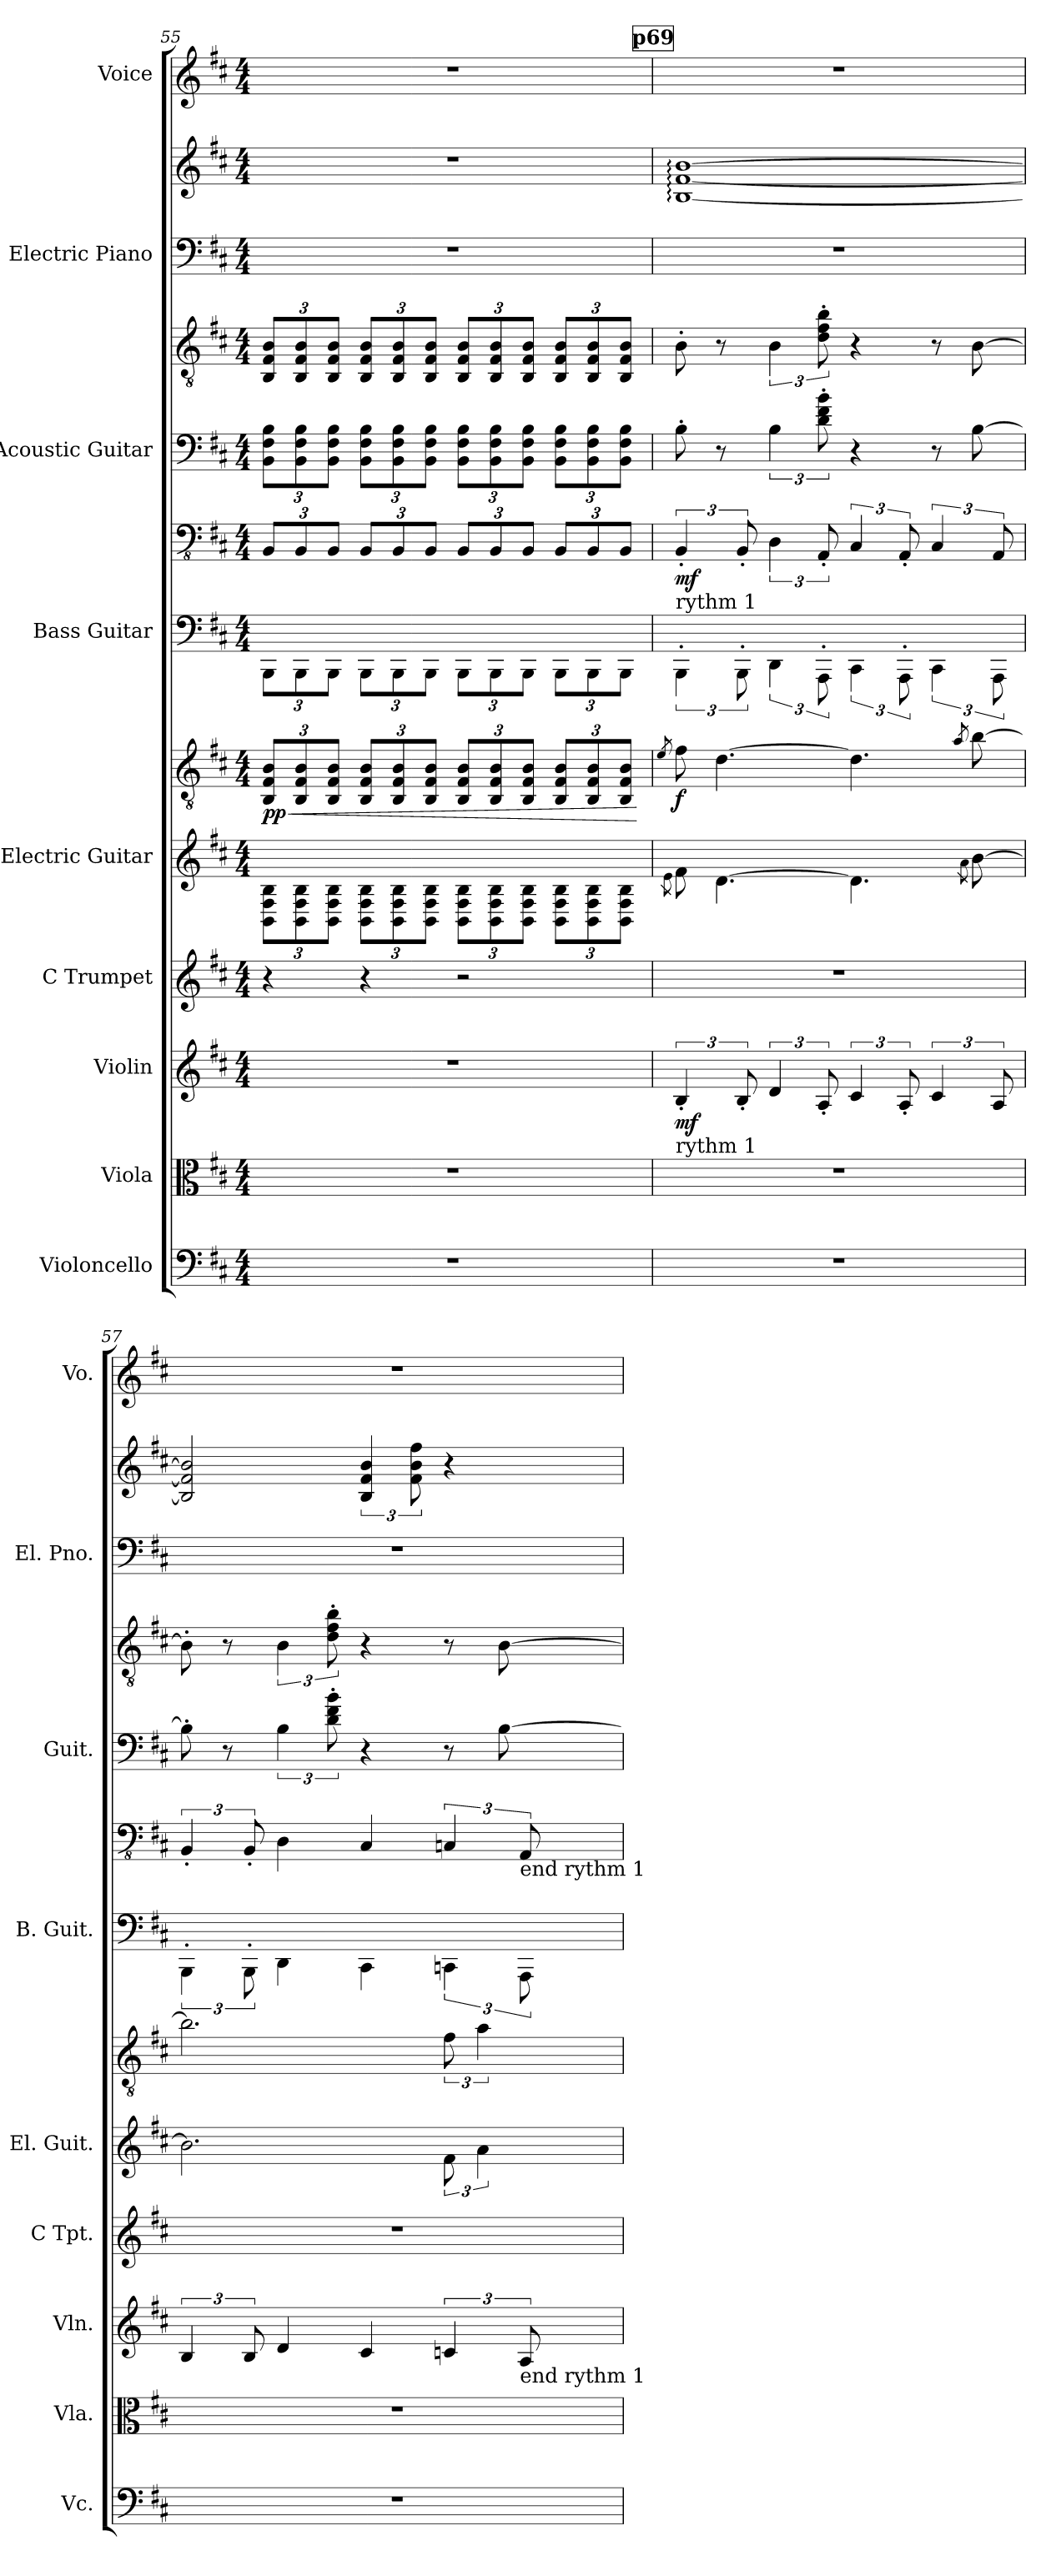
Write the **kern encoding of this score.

**kern	**kern	**kern	**dynam	**kern	**kern	**kern	**dynam	**kern	**kern	**dynam	**kern	**kern	**kern	**kern	**kern
*part9	*part8	*part7	*part7	*part6	*part5	*part5	*part5	*part4	*part4	*part4	*part3	*part3	*part2	*part2	*part1
*staff13	*staff12	*staff11	*staff11	*staff10	*staff9	*staff8	*staff8/9	*staff7	*staff6	*staff6/7	*staff5	*staff4	*staff3	*staff2	*staff1
*I"Violoncello	*I"Viola	*I"Violin	*	*I"C Trumpet	*I"Electric Guitar	*	*	*I"Bass Guitar	*	*	*I"Acoustic Guitar	*	*I"Electric Piano	*	*I"Voice
*I'Vc.	*I'Vla.	*I'Vln.	*	*I'C Tpt.	*I'El. Guit.	*	*	*I'B. Guit.	*	*	*I'Guit.	*	*I'El. Pno.	*	*I'Vo.
!!LO:PB:g=z
*clefF4	*clefC3	*clefG2	*	*clefG2	*	*clefGv2	*	*	*clefFv4	*	*	*clefGv2	*clefF4	*clefG2	*clefG2
*k[f#c#]	*k[f#c#]	*k[f#c#]	*	*k[f#c#]	*k[f#c#]	*k[f#c#]	*	*k[f#c#]	*k[f#c#]	*	*k[f#c#]	*k[f#c#]	*k[f#c#]	*k[f#c#]	*k[f#c#]
*M4/4	*M4/4	*M4/4	*	*M4/4	*M4/4	*M4/4	*	*M4/4	*M4/4	*	*M4/4	*M4/4	*M4/4	*M4/4	*M4/4
*	*	*	*	*	*Xbrackettup	*Xbrackettup	*	*	*	*	*	*	*	*	*
=55	=55	=55	=55	=55	=55	=55	=55	=55	=55	=55	=55	=55	=55	=55	=55
!	!	!	!	!	!	!	!LO:HP:b	!	!	!	!	!	!	!	!
*	*	*	*	*	*	*	*	*Xbrackettup	*Xbrackettup	*	*Xbrackettup	*Xbrackettup	*	*	*
!	!	!	!	!	!	!	!LO:DY:n=1:b	!	!	!	!	!	!	!	!
1r	1r	1r	.	4r	12BB\ 12F#\ 12B\L	12BB/ 12F#/ 12B/L	< pp	12BBB\L	12BBB/L	.	12BB\ 12F#\ 12B\L	12BB/ 12F#/ 12B/L	1r	1r	1r
.	.	.	.	.	12BB\ 12F#\ 12B\	12BB/ 12F#/ 12B/	.	12BBB\	12BBB/	.	12BB\ 12F#\ 12B\	12BB/ 12F#/ 12B/	.	.	.
.	.	.	.	.	12BB\ 12F#\ 12B\J	12BB/ 12F#/ 12B/J	.	12BBB\J	12BBB/J	.	12BB\ 12F#\ 12B\J	12BB/ 12F#/ 12B/J	.	.	.
.	.	.	.	4r	12BB\ 12F#\ 12B\L	12BB/ 12F#/ 12B/L	.	12BBB\L	12BBB/L	.	12BB\ 12F#\ 12B\L	12BB/ 12F#/ 12B/L	.	.	.
.	.	.	.	.	12BB\ 12F#\ 12B\	12BB/ 12F#/ 12B/	.	12BBB\	12BBB/	.	12BB\ 12F#\ 12B\	12BB/ 12F#/ 12B/	.	.	.
.	.	.	.	.	12BB\ 12F#\ 12B\J	12BB/ 12F#/ 12B/J	.	12BBB\J	12BBB/J	.	12BB\ 12F#\ 12B\J	12BB/ 12F#/ 12B/J	.	.	.
.	.	.	.	2r	12BB\ 12F#\ 12B\L	12BB/ 12F#/ 12B/L	.	12BBB\L	12BBB/L	.	12BB\ 12F#\ 12B\L	12BB/ 12F#/ 12B/L	.	.	.
.	.	.	.	.	12BB\ 12F#\ 12B\	12BB/ 12F#/ 12B/	.	12BBB\	12BBB/	.	12BB\ 12F#\ 12B\	12BB/ 12F#/ 12B/	.	.	.
.	.	.	.	.	12BB\ 12F#\ 12B\J	12BB/ 12F#/ 12B/J	.	12BBB\J	12BBB/J	.	12BB\ 12F#\ 12B\J	12BB/ 12F#/ 12B/J	.	.	.
.	.	.	.	.	12BB\ 12F#\ 12B\L	12BB/ 12F#/ 12B/L	.	12BBB\L	12BBB/L	.	12BB\ 12F#\ 12B\L	12BB/ 12F#/ 12B/L	.	.	.
.	.	.	.	.	12BB\ 12F#\ 12B\	12BB/ 12F#/ 12B/	.	12BBB\	12BBB/	.	12BB\ 12F#\ 12B\	12BB/ 12F#/ 12B/	.	.	.
.	.	.	.	.	12BB\ 12F#\ 12B\J	12BB/ 12F#/ 12B/J	.	12BBB\J	12BBB/J	.	12BB\ 12F#\ 12B\J	12BB/ 12F#/ 12B/J	.	.	.
.	.	.	.	.	.	.	[	.	.	.	.	.	.	.	.
!!LO:REH:place=s1:a:B:fs=14:t=p69
=56	=56	=56	=56	=56	=56	=56	=56	=56	=56	=56	=56	=56	=56	=56	=56
.	.	.	.	.	8qe\	8qe/	.	.	.	.	.	.	.	.	.
*	*	*	*	*	*	*	*	*brackettup	*brackettup	*	*	*	*	*	*
!	!	!	!	!	!	!	!	!	!LO:TX:b:t=rythm 1	!	!	!	!	!	!
!	!	!LO:TX:b:t=rythm 1	!	!	!	!	!	!	!	!	!	!	!	!	!
!	!	!	!LO:DY:b	!	!	!	!LO:DY:b	!	!	!LO:DY:b	!	!	!	!	!
1r	1r	6B'/	mf	1r	8f#\	8f#\	f	6BBB'\	6BBB'/	mf	8B'\	8B'\	1r	[1B: [1f#: [1b:	1r
.	.	.	.	.	[4.d\	[4.d\	.	.	.	.	8r	8r	.	.	.
.	.	12B'/	.	.	.	.	.	12BBB'\	12BBB'/	.	.	.	.	.	.
*	*	*	*	*	*	*	*	*	*	*	*brackettup	*brackettup	*	*	*
.	.	6d/	.	.	.	.	.	6DD\	6DD\	.	6B\	6B\	.	.	.
.	.	12A'/	.	.	.	.	.	12AAA'\	12AAA'/	.	12d\' 12f#\' 12b\'	12d\' 12f#\' 12b\'	.	.	.
.	.	6c#/	.	.	4.d\]	4.d\]	.	6CC#\	6CC#/	.	4r	4r	.	.	.
.	.	12A'/	.	.	.	.	.	12AAA'\	12AAA'/	.	.	.	.	.	.
.	.	6c#/	.	.	.	.	.	6CC#\	6CC#/	.	8r	8r	.	.	.
.	.	.	.	.	8qa\	8qa/	.	.	.	.	.	.	.	.	.
.	.	.	.	.	[8b\	[8b\	.	.	.	.	[8B\	[8B\	.	.	.
.	.	12A/	.	.	.	.	.	12AAA\	12AAA/	.	.	.	.	.	.
=57	=57	=57	=57	=57	=57	=57	=57	=57	=57	=57	=57	=57	=57	=57	=57
1r	1r	6B/	.	1r	2.b\]	2.b\]	.	6BBB'\	6BBB'/	.	8B'\]	8B'\]	1r	2B/] 2f#/] 2b/]	1r
.	.	.	.	.	.	.	.	.	.	.	8r	8r	.	.	.
.	.	12B/	.	.	.	.	.	12BBB'\	12BBB'/	.	.	.	.	.	.
.	.	4d/	.	.	.	.	.	4DD\	4DD\	.	6B\	6B\	.	.	.
.	.	.	.	.	.	.	.	.	.	.	12d\' 12f#\' 12b\'	12d\' 12f#\' 12b\'	.	.	.
.	.	4c#/	.	.	.	.	.	4CC#\	4CC#/	.	4r	4r	.	6B/ 6f#/ 6b/	.
.	.	.	.	.	.	.	.	.	.	.	.	.	.	12f#\ 12b\ 12ff#\	.
*	*	*	*	*	*brackettup	*brackettup	*	*	*	*	*	*	*	*	*
.	.	6cn/	.	.	12f#\	12f#\	.	6CCn\	6CCn/	.	8r	8r	.	4r	.
.	.	.	.	.	6a\	6a\	.	.	.	.	.	.	.	.	.
.	.	.	.	.	.	.	.	.	.	.	[8B\	[8B\	.	.	.
!	!	!	!	!	!	!	!	!	!LO:TX:b:t=end rythm 1	!	!	!	!	!	!
!	!	!LO:TX:b:t=end rythm 1	!	!	!	!	!	!	!	!	!	!	!	!	!
.	.	12A/	.	.	.	.	.	12AAA\	12AAA/	.	.	.	.	.	.
=	=	=	=	=	=	=	=	=	=	=	=	=	=	=	=
*-	*-	*-	*-	*-	*-	*-	*-	*-	*-	*-	*-	*-	*-	*-	*-
